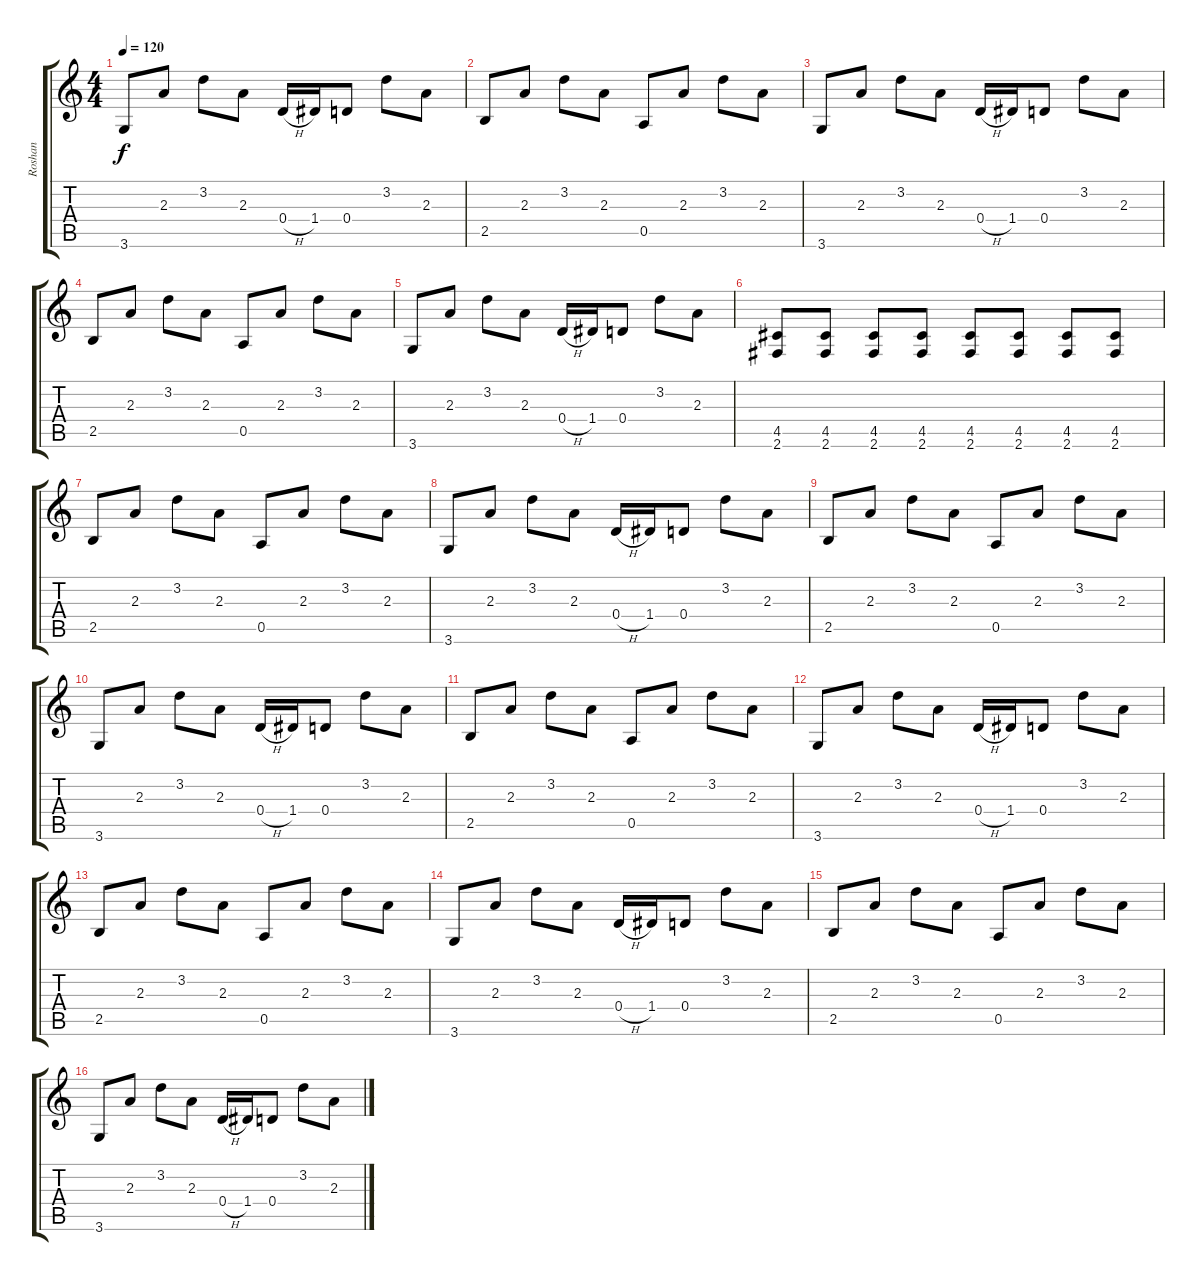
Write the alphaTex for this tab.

\track ("Roshan" "Roshan") {instrument acousticguitarsteel}
\staff {score tabs}
\tuning (E4 B3 G3 D3 A2 E2) {hide}
\ts (4 4)
\tempo 120
\clef g2
\ks c
3.6.8{dy f} 2.3.8 3.2.8 2.3.8 0.4{h}.16 1.4.16 0.4.8 3.2.8 2.3.8 |
2.5.8 2.3.8 3.2.8 2.3.8 0.5.8 2.3.8 3.2.8 2.3.8 |
3.6.8 2.3.8 3.2.8 2.3.8 0.4{h}.16 1.4.16 0.4.8 3.2.8 2.3.8 |
2.5.8 2.3.8 3.2.8 2.3.8 0.5.8 2.3.8 3.2.8 2.3.8 |
3.6.8 2.3.8 3.2.8 2.3.8 0.4{h}.16 1.4.16 0.4.8 3.2.8 2.3.8 |
(4.5 2.6).8{instrument distortionguitar} (4.5 2.6).8 (4.5 2.6).8 (4.5 2.6).8 (4.5 2.6).8 (4.5 2.6).8 (4.5 2.6).8 (4.5 2.6).8{instrument acousticguitarsteel} |
2.5.8 2.3.8 3.2.8 2.3.8 0.5.8 2.3.8 3.2.8 2.3.8 |
3.6.8 2.3.8 3.2.8 2.3.8 0.4{h}.16 1.4.16 0.4.8 3.2.8 2.3.8 |
2.5.8 2.3.8 3.2.8 2.3.8 0.5.8 2.3.8 3.2.8 2.3.8 |
3.6.8 2.3.8 3.2.8 2.3.8 0.4{h}.16 1.4.16 0.4.8 3.2.8 2.3.8 |
2.5.8 2.3.8 3.2.8 2.3.8 0.5.8 2.3.8 3.2.8 2.3.8 |
3.6.8 2.3.8 3.2.8 2.3.8 0.4{h}.16 1.4.16 0.4.8 3.2.8 2.3.8 |
2.5.8 2.3.8 3.2.8 2.3.8 0.5.8 2.3.8 3.2.8 2.3.8 |
3.6.8 2.3.8 3.2.8 2.3.8 0.4{h}.16 1.4.16 0.4.8 3.2.8 2.3.8 |
2.5.8 2.3.8 3.2.8 2.3.8 0.5.8 2.3.8 3.2.8 2.3.8 |
3.6.8 2.3.8 3.2.8 2.3.8 0.4{h}.16 1.4.16 0.4.8 3.2.8 2.3.8
